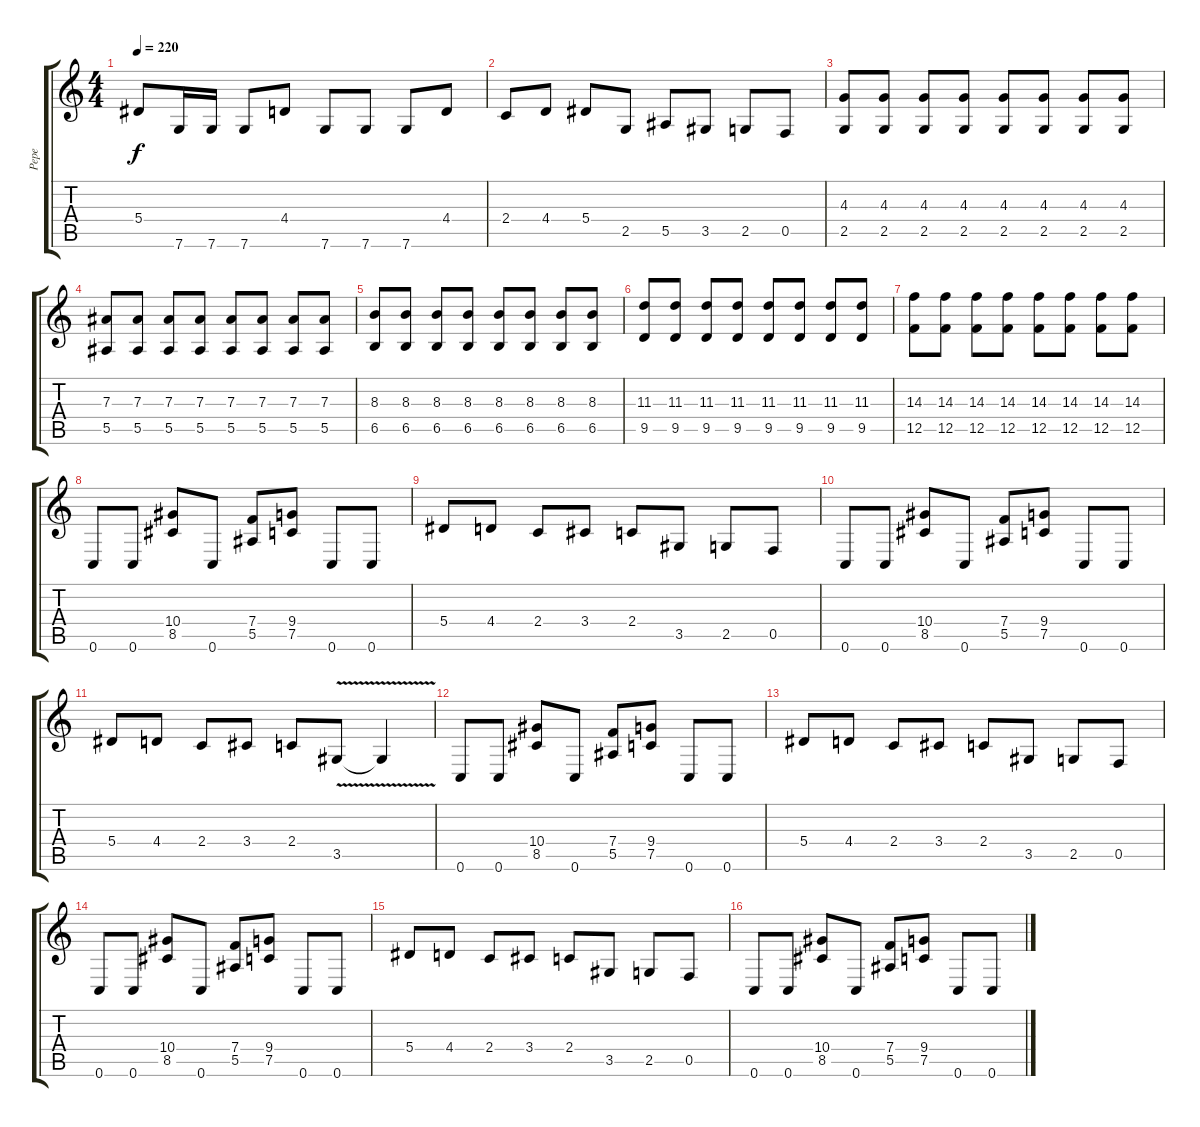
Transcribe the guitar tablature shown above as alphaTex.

\track ("Pepe" "Pepe") {instrument distortionguitar}
\staff {score tabs}
\tuning (C4 G3 Eb3 Bb2 F2 C2) {hide}
\ts (4 4)
\tempo 220
\clef g2
\ks c
5.4.8{dy f} 7.6.16 7.6.16 7.6.8 4.4.8 7.6.8 7.6.8 7.6.8 4.4.8 |
2.4.8 4.4.8 5.4.8 2.5.8 5.5.8 3.5.8 2.5.8 0.5.8 |
(4.3 2.5).8 (4.3 2.5).8 (4.3 2.5).8 (4.3 2.5).8 (4.3 2.5).8 (4.3 2.5).8 (4.3 2.5).8 (4.3 2.5).8 |
(7.3 5.5).8 (7.3 5.5).8 (7.3 5.5).8 (7.3 5.5).8 (7.3 5.5).8 (7.3 5.5).8 (7.3 5.5).8 (7.3 5.5).8 |
(8.3 6.5).8 (8.3 6.5).8 (8.3 6.5).8 (8.3 6.5).8 (8.3 6.5).8 (8.3 6.5).8 (8.3 6.5).8 (8.3 6.5).8 |
(11.3 9.5).8 (11.3 9.5).8 (11.3 9.5).8 (11.3 9.5).8 (11.3 9.5).8 (11.3 9.5).8 (11.3 9.5).8 (11.3 9.5).8 |
(14.3 12.5).8 (14.3 12.5).8 (14.3 12.5).8 (14.3 12.5).8 (14.3 12.5).8 (14.3 12.5).8 (14.3 12.5).8 (14.3 12.5).8 |
0.6.8 0.6.8 (10.4 8.5).8 0.6.8 (7.4 5.5).8 (9.4 7.5).8 0.6.8 0.6.8 |
5.4.8 4.4.8 2.4.8 3.4.8 2.4.8 3.5.8 2.5.8 0.5.8 |
0.6.8 0.6.8 (10.4 8.5).8 0.6.8 (7.4 5.5).8 (9.4 7.5).8 0.6.8 0.6.8 |
5.4.8 4.4.8 2.4.8 3.4.8 2.4.8 3.5{v}.8 3.5{t}.4 |
0.6.8 0.6.8 (10.4 8.5).8 0.6.8 (7.4 5.5).8 (9.4 7.5).8 0.6.8 0.6.8 |
5.4.8 4.4.8 2.4.8 3.4.8 2.4.8 3.5.8 2.5.8 0.5.8 |
0.6.8 0.6.8 (10.4 8.5).8 0.6.8 (7.4 5.5).8 (9.4 7.5).8 0.6.8 0.6.8 |
5.4.8 4.4.8 2.4.8 3.4.8 2.4.8 3.5.8 2.5.8 0.5.8 |
0.6.8 0.6.8 (10.4 8.5).8 0.6.8 (7.4 5.5).8 (9.4 7.5).8 0.6.8 0.6.8
